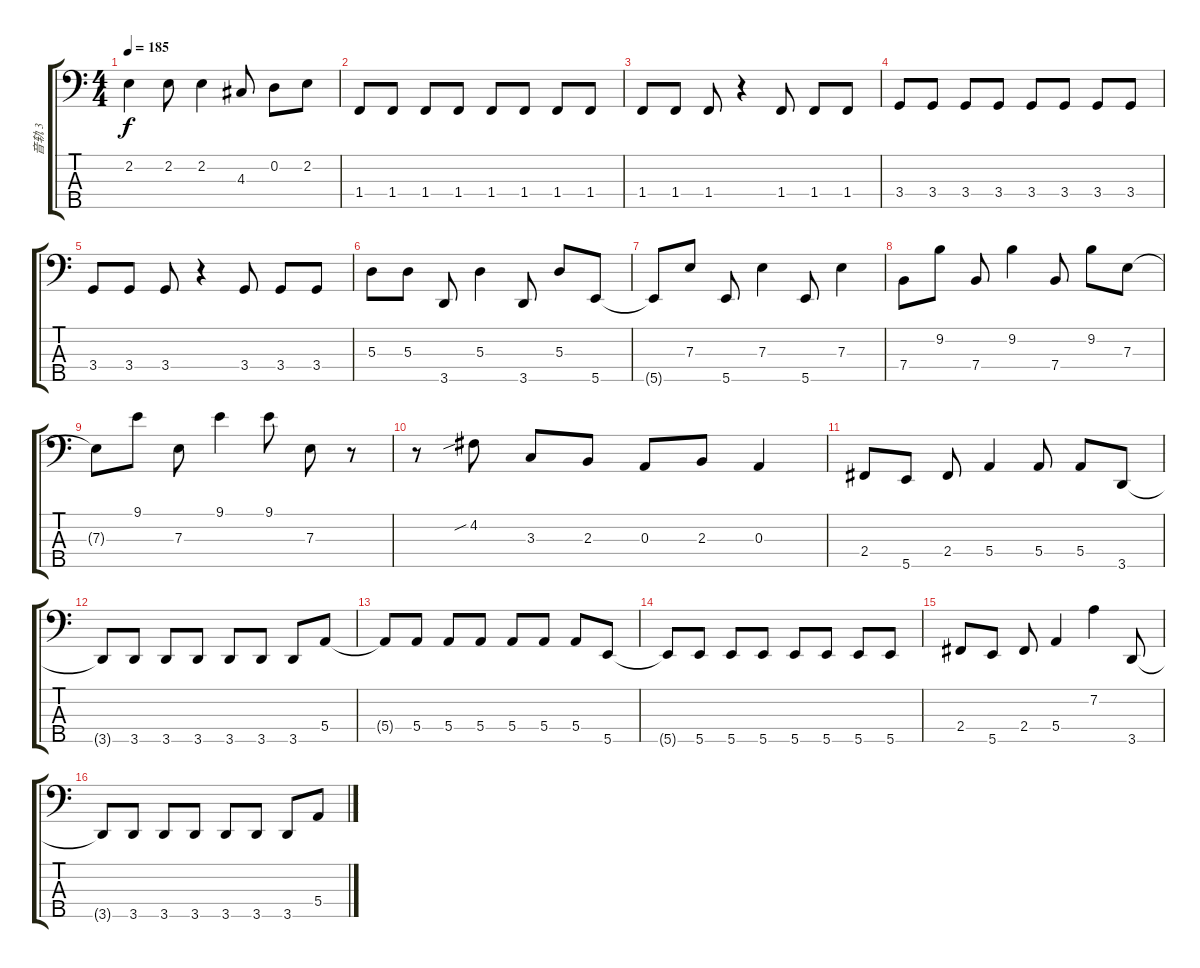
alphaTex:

\track ("音轨 3" "音轨 3") {instrument electricbassfinger}
\staff {score tabs}
\tuning (G2 D2 A1 E1 B0) {hide}
\ts (4 4)
\tempo 185
\clef f4
\ks c
2.2.4{dy f} 2.2.8 2.2.4 4.3.8 0.2.8 2.2.8 |
1.4.8 1.4.8 1.4.8 1.4.8 1.4.8 1.4.8 1.4.8 1.4.8 |
1.4.8 1.4.8 1.4.8 r.4 1.4.8 1.4.8 1.4.8 |
3.4.8 3.4.8 3.4.8 3.4.8 3.4.8 3.4.8 3.4.8 3.4.8 |
3.4.8 3.4.8 3.4.8 r.4 3.4.8 3.4.8 3.4.8 |
5.3.8 5.3.8 3.5.8 5.3.4 3.5.8 5.3.8 5.5.8 |
5.5{t}.8 7.3.8 5.5.8 7.3.4 5.5.8 7.3.4 |
7.4.8 9.2.8 7.4.8 9.2.4 7.4.8 9.2.8 7.3.8 |
7.3{t}.8 9.1.8 7.3.8 9.1.4 9.1.8 7.3.8 r.8 |
r.8 4.2{sib}.8 3.3.8 2.3.8 0.3.8 2.3.8 0.3.4 |
2.4.8 5.5.8 2.4.8 5.4.4 5.4.8 5.4.8 3.5.8 |
3.5{t}.8 3.5.8 3.5.8 3.5.8 3.5.8 3.5.8 3.5.8 5.4.8 |
5.4{t}.8 5.4.8 5.4.8 5.4.8 5.4.8 5.4.8 5.4.8 5.5.8 |
5.5{t}.8 5.5.8 5.5.8 5.5.8 5.5.8 5.5.8 5.5.8 5.5.8 |
2.4.8 5.5.8 2.4.8 5.4.4 7.2.4 3.5.8 |
3.5{t}.8 3.5.8 3.5.8 3.5.8 3.5.8 3.5.8 3.5.8 5.4.8
